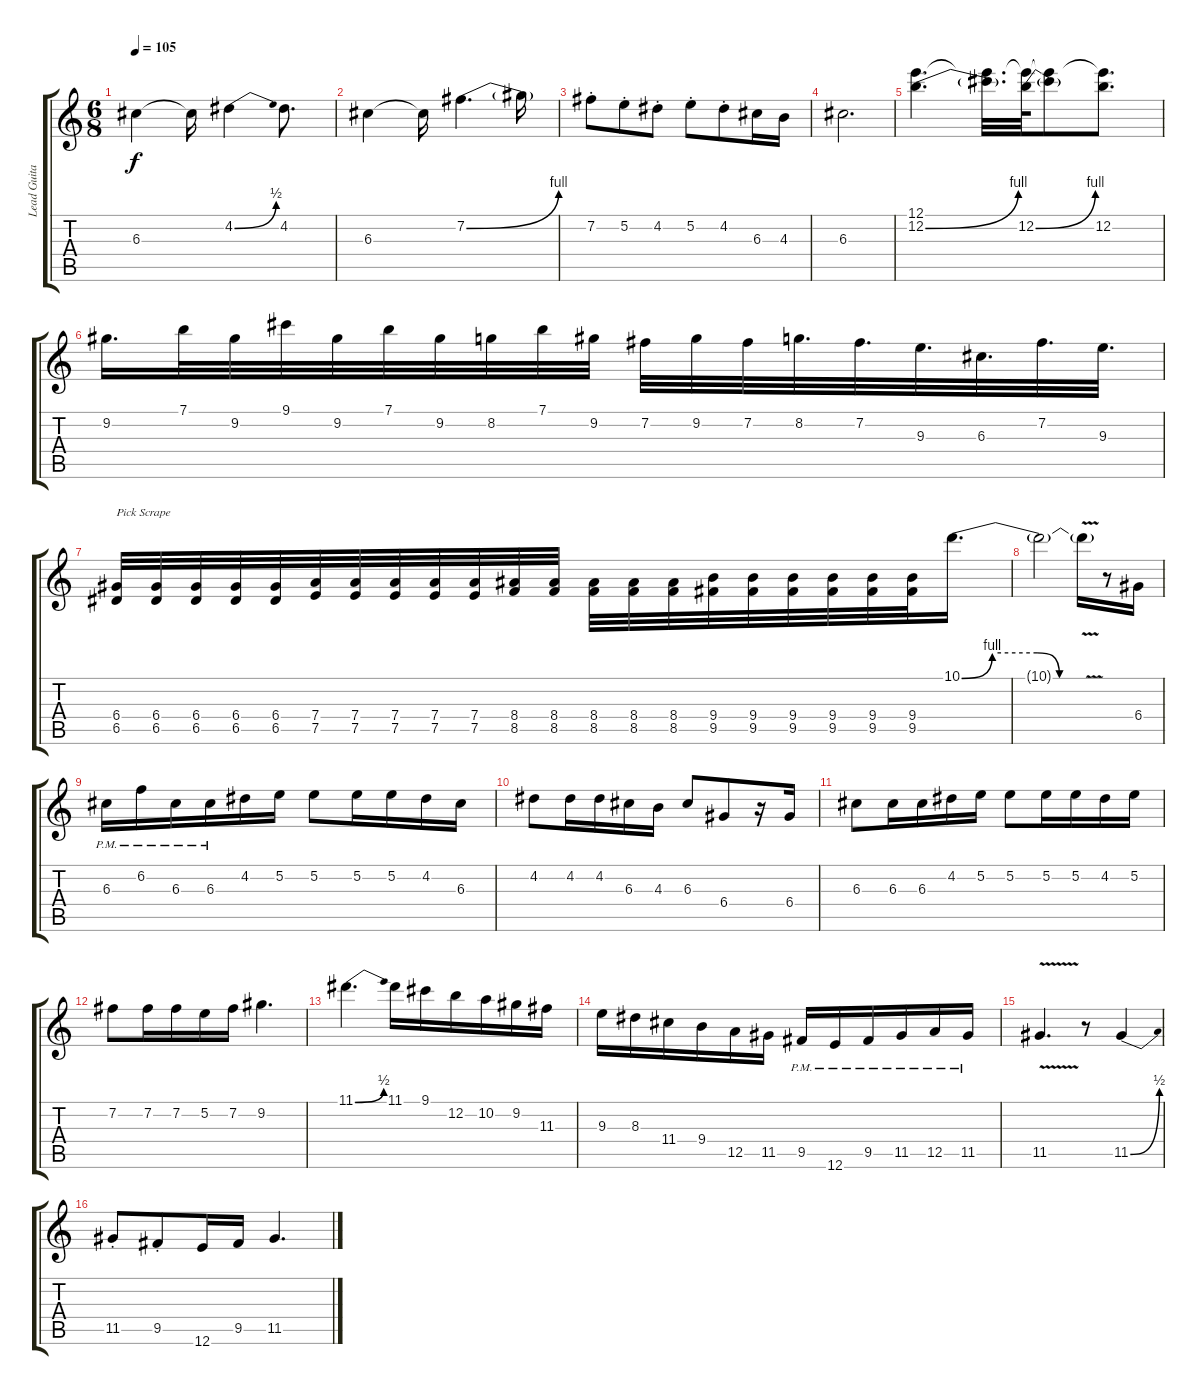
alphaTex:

\track ("Lead Guitar" "Lead Guita") {instrument distortionguitar}
\staff {score tabs}
\tuning (E4 B3 G3 D3 A2 E2) {hide}
\ts (6 8)
\tempo 105
\clef g2
\ks c
6.3.4{dy f} 6.3{t}.16 4.2{be (bend 0 0 60 2)}.4 4.2.8{d} |
6.3.4 6.3{t}.16 7.2{be (bend 0 0 60 4)}.4{d} 7.2{t}.16 |
7.2{st}.8 5.2{st}.8 4.2{st}.8 5.2{st}.8 4.2{st}.8 6.3.16 4.3.16 |
6.3.2{d} |
(12.1 12.2{be (bend 0 0 60 4)}).4{d} (12.1{t} 12.2{t}).32{d} (12.1{t} 12.2{be (bend 0 0 60 4)}).64 (12.1{t} 12.2{t}).8 (12.1{t} 12.2).8{d} |
9.2.16{d} 7.1.32 9.2.32 9.1.32 9.2.32 7.1.32 9.2.32 8.2.32 7.1.32 9.2.32 7.2.32 9.2.32 7.2.32 8.2.32{d} 7.2.32{d} 9.3.32{d} 6.3.32{d} 7.2.32{d} 9.3.32{d} |
(6.4 6.5).32{txt "Pick Scrape"} (6.4 6.5).32 (6.4 6.5).32 (6.4 6.5).32 (6.4 6.5).32 (7.4 7.5).32 (7.4 7.5).32 (7.4 7.5).32 (7.4 7.5).32 (7.4 7.5).32 (8.4 8.5).32 (8.4 8.5).32 (8.4 8.5).32 (8.4 8.5).32 (8.4 8.5).32 (9.4 9.5).32 (9.4 9.5).32 (9.4 9.5).32 (9.4 9.5).32 (9.4 9.5).32 (9.4 9.5).32 10.1{be (custom 0 0 15 4 37 4 48 0 60 0)}.16{d} |
10.1{t}.2 10.1{v t}.16 r.8 6.4.16 |
6.3{pm}.16 6.2{pm}.16 6.3{pm}.16 6.3{pm}.16 4.2.16 5.2.16 5.2.8 5.2.16 5.2.16 4.2.16 6.3.16 |
4.2.8 4.2.16 4.2.16 6.3.16 4.3.16 6.3.8 6.4.8 r.16 6.4.16 |
6.3.8 6.3.16 6.3.16 4.2.16 5.2.16 5.2.8 5.2.16 5.2.16 4.2.16 5.2.16 |
7.2.8 7.2.16 7.2.16 5.2.16 7.2.16 9.2.4{d} |
11.1{be (bend 0 0 60 2)}.4{d} 11.1.16 9.1.16 12.2.16 10.2.16 9.2.16 11.3.16 |
9.3.16 8.3.16 11.4.16 9.4.16 12.5.16 11.5.16 9.5{pm}.16 12.6{pm}.16 9.5{pm}.16 11.5{pm}.16 12.5{pm}.16 11.5{pm}.16 |
11.5{v}.4{d} r.8 11.5{be (bend 0 0 60 2)}.4 |
11.5{st}.8 9.5{st}.8 12.6.16 9.5.16 11.5.4{d}
